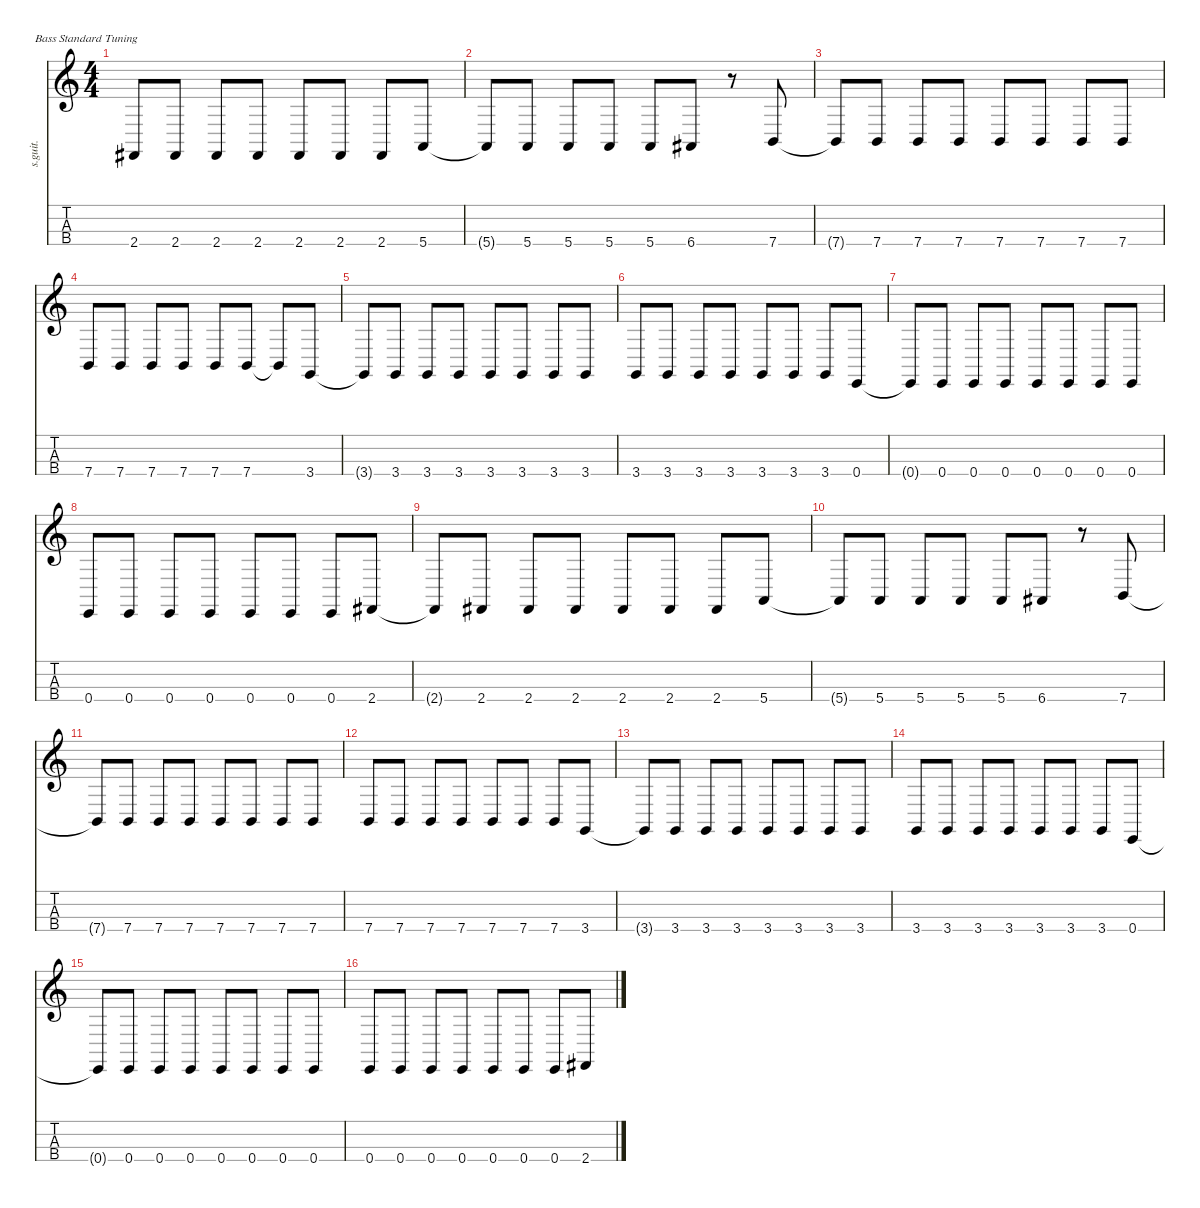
\defaultSystemsLayout 4
\hideDynamics
\bracketExtendMode nobrackets
\track ("David Ellefson (Bass)" "s.guit.") {instrument electricbasspick}
\staff {score tabs}
\tuning (G2 D2 A1 E1)
\ts (4 4)
\tempo (196 hide)
\clef g2
\ks c
2.4{t acc #}.8{lyrics (0 "") lyrics (1 "") lyrics (2 "") lyrics (3 "") lyrics (4 "") dy ff} 2.4{acc #}.8{lyrics (0 "") lyrics (1 "") lyrics (2 "") lyrics (3 "") lyrics (4 "")} 2.4{acc #}.8{lyrics (0 "") lyrics (1 "") lyrics (2 "") lyrics (3 "") lyrics (4 "")} 2.4{acc #}.8{lyrics (0 "") lyrics (1 "") lyrics (2 "") lyrics (3 "") lyrics (4 "")} 2.4{acc #}.8{lyrics (0 "") lyrics (1 "") lyrics (2 "") lyrics (3 "") lyrics (4 "")} 2.4{acc #}.8{lyrics (0 "") lyrics (1 "") lyrics (2 "") lyrics (3 "") lyrics (4 "")} 2.4{acc #}.8{lyrics (0 "") lyrics (1 "") lyrics (2 "") lyrics (3 "") lyrics (4 "")} 5.4.8{lyrics (0 "") lyrics (1 "") lyrics (2 "") lyrics (3 "") lyrics (4 "")} |
5.4{t}.8{lyrics (0 "") lyrics (1 "") lyrics (2 "") lyrics (3 "") lyrics (4 "")} 5.4.8{lyrics (0 "") lyrics (1 "") lyrics (2 "") lyrics (3 "") lyrics (4 "")} 5.4.8{lyrics (0 "") lyrics (1 "") lyrics (2 "") lyrics (3 "") lyrics (4 "")} 5.4.8{lyrics (0 "") lyrics (1 "") lyrics (2 "") lyrics (3 "") lyrics (4 "")} 5.4.8{lyrics (0 "") lyrics (1 "") lyrics (2 "") lyrics (3 "") lyrics (4 "")} 6.4{acc #}.8{lyrics (0 "") lyrics (1 "") lyrics (2 "") lyrics (3 "") lyrics (4 "")} r.8 7.4.8{lyrics (0 "") lyrics (1 "") lyrics (2 "") lyrics (3 "") lyrics (4 "")} |
7.4{t}.8{lyrics (0 "") lyrics (1 "") lyrics (2 "") lyrics (3 "") lyrics (4 "")} 7.4.8{lyrics (0 "") lyrics (1 "") lyrics (2 "") lyrics (3 "") lyrics (4 "")} 7.4.8{lyrics (0 "") lyrics (1 "") lyrics (2 "") lyrics (3 "") lyrics (4 "")} 7.4.8{lyrics (0 "") lyrics (1 "") lyrics (2 "") lyrics (3 "") lyrics (4 "")} 7.4.8{lyrics (0 "") lyrics (1 "") lyrics (2 "") lyrics (3 "") lyrics (4 "")} 7.4.8{lyrics (0 "") lyrics (1 "") lyrics (2 "") lyrics (3 "") lyrics (4 "")} 7.4.8{lyrics (0 "") lyrics (1 "") lyrics (2 "") lyrics (3 "") lyrics (4 "")} 7.4.8{lyrics (0 "") lyrics (1 "") lyrics (2 "") lyrics (3 "") lyrics (4 "")} |
7.4.8{lyrics (0 "") lyrics (1 "") lyrics (2 "") lyrics (3 "") lyrics (4 "")} 7.4.8{lyrics (0 "") lyrics (1 "") lyrics (2 "") lyrics (3 "") lyrics (4 "")} 7.4.8{lyrics (0 "") lyrics (1 "") lyrics (2 "") lyrics (3 "") lyrics (4 "")} 7.4.8{lyrics (0 "") lyrics (1 "") lyrics (2 "") lyrics (3 "") lyrics (4 "")} 7.4.8{lyrics (0 "") lyrics (1 "") lyrics (2 "") lyrics (3 "") lyrics (4 "")} 7.4.8{lyrics (0 "") lyrics (1 "") lyrics (2 "") lyrics (3 "") lyrics (4 "")} 7.4{t}.8{lyrics (0 "") lyrics (1 "") lyrics (2 "") lyrics (3 "") lyrics (4 "")} 3.4.8{lyrics (0 "") lyrics (1 "") lyrics (2 "") lyrics (3 "") lyrics (4 "")} |
3.4{t}.8{lyrics (0 "") lyrics (1 "") lyrics (2 "") lyrics (3 "") lyrics (4 "")} 3.4.8{lyrics (0 "") lyrics (1 "") lyrics (2 "") lyrics (3 "") lyrics (4 "")} 3.4.8{lyrics (0 "") lyrics (1 "") lyrics (2 "") lyrics (3 "") lyrics (4 "")} 3.4.8{lyrics (0 "") lyrics (1 "") lyrics (2 "") lyrics (3 "") lyrics (4 "")} 3.4.8{lyrics (0 "") lyrics (1 "") lyrics (2 "") lyrics (3 "") lyrics (4 "")} 3.4.8{lyrics (0 "") lyrics (1 "") lyrics (2 "") lyrics (3 "") lyrics (4 "")} 3.4.8{lyrics (0 "") lyrics (1 "") lyrics (2 "") lyrics (3 "") lyrics (4 "")} 3.4.8{lyrics (0 "") lyrics (1 "") lyrics (2 "") lyrics (3 "") lyrics (4 "")} |
3.4.8{lyrics (0 "") lyrics (1 "") lyrics (2 "") lyrics (3 "") lyrics (4 "")} 3.4.8{lyrics (0 "") lyrics (1 "") lyrics (2 "") lyrics (3 "") lyrics (4 "")} 3.4.8{lyrics (0 "") lyrics (1 "") lyrics (2 "") lyrics (3 "") lyrics (4 "")} 3.4.8{lyrics (0 "") lyrics (1 "") lyrics (2 "") lyrics (3 "") lyrics (4 "")} 3.4.8{lyrics (0 "") lyrics (1 "") lyrics (2 "") lyrics (3 "") lyrics (4 "")} 3.4.8{lyrics (0 "") lyrics (1 "") lyrics (2 "") lyrics (3 "") lyrics (4 "")} 3.4.8{lyrics (0 "") lyrics (1 "") lyrics (2 "") lyrics (3 "") lyrics (4 "")} 0.4.8{lyrics (0 "") lyrics (1 "") lyrics (2 "") lyrics (3 "") lyrics (4 "")} |
0.4{t}.8{lyrics (0 "") lyrics (1 "") lyrics (2 "") lyrics (3 "") lyrics (4 "")} 0.4.8{lyrics (0 "") lyrics (1 "") lyrics (2 "") lyrics (3 "") lyrics (4 "")} 0.4.8{lyrics (0 "") lyrics (1 "") lyrics (2 "") lyrics (3 "") lyrics (4 "")} 0.4.8{lyrics (0 "") lyrics (1 "") lyrics (2 "") lyrics (3 "") lyrics (4 "")} 0.4.8{lyrics (0 "") lyrics (1 "") lyrics (2 "") lyrics (3 "") lyrics (4 "")} 0.4.8{lyrics (0 "") lyrics (1 "") lyrics (2 "") lyrics (3 "") lyrics (4 "")} 0.4.8{lyrics (0 "") lyrics (1 "") lyrics (2 "") lyrics (3 "") lyrics (4 "")} 0.4.8{lyrics (0 "") lyrics (1 "") lyrics (2 "") lyrics (3 "") lyrics (4 "")} |
0.4.8{lyrics (0 "") lyrics (1 "") lyrics (2 "") lyrics (3 "") lyrics (4 "")} 0.4.8{lyrics (0 "") lyrics (1 "") lyrics (2 "") lyrics (3 "") lyrics (4 "")} 0.4.8{lyrics (0 "") lyrics (1 "") lyrics (2 "") lyrics (3 "") lyrics (4 "")} 0.4.8{lyrics (0 "") lyrics (1 "") lyrics (2 "") lyrics (3 "") lyrics (4 "")} 0.4.8{lyrics (0 "") lyrics (1 "") lyrics (2 "") lyrics (3 "") lyrics (4 "")} 0.4.8{lyrics (0 "") lyrics (1 "") lyrics (2 "") lyrics (3 "") lyrics (4 "")} 0.4.8{lyrics (0 "") lyrics (1 "") lyrics (2 "") lyrics (3 "") lyrics (4 "")} 2.4{acc #}.8{lyrics (0 "") lyrics (1 "") lyrics (2 "") lyrics (3 "") lyrics (4 "")} |
2.4{t acc #}.8{lyrics (0 "") lyrics (1 "") lyrics (2 "") lyrics (3 "") lyrics (4 "")} 2.4{acc #}.8{lyrics (0 "") lyrics (1 "") lyrics (2 "") lyrics (3 "") lyrics (4 "")} 2.4{acc #}.8{lyrics (0 "") lyrics (1 "") lyrics (2 "") lyrics (3 "") lyrics (4 "")} 2.4{acc #}.8{lyrics (0 "") lyrics (1 "") lyrics (2 "") lyrics (3 "") lyrics (4 "")} 2.4{acc #}.8{lyrics (0 "") lyrics (1 "") lyrics (2 "") lyrics (3 "") lyrics (4 "")} 2.4{acc #}.8{lyrics (0 "") lyrics (1 "") lyrics (2 "") lyrics (3 "") lyrics (4 "")} 2.4{acc #}.8{lyrics (0 "") lyrics (1 "") lyrics (2 "") lyrics (3 "") lyrics (4 "")} 5.4.8{lyrics (0 "") lyrics (1 "") lyrics (2 "") lyrics (3 "") lyrics (4 "")} |
5.4{t}.8{lyrics (0 "") lyrics (1 "") lyrics (2 "") lyrics (3 "") lyrics (4 "")} 5.4.8{lyrics (0 "") lyrics (1 "") lyrics (2 "") lyrics (3 "") lyrics (4 "")} 5.4.8{lyrics (0 "") lyrics (1 "") lyrics (2 "") lyrics (3 "") lyrics (4 "")} 5.4.8{lyrics (0 "") lyrics (1 "") lyrics (2 "") lyrics (3 "") lyrics (4 "")} 5.4.8{lyrics (0 "") lyrics (1 "") lyrics (2 "") lyrics (3 "") lyrics (4 "")} 6.4{acc #}.8{lyrics (0 "") lyrics (1 "") lyrics (2 "") lyrics (3 "") lyrics (4 "")} r.8 7.4.8{lyrics (0 "") lyrics (1 "") lyrics (2 "") lyrics (3 "") lyrics (4 "")} |
7.4{t}.8{lyrics (0 "") lyrics (1 "") lyrics (2 "") lyrics (3 "") lyrics (4 "")} 7.4.8{lyrics (0 "") lyrics (1 "") lyrics (2 "") lyrics (3 "") lyrics (4 "")} 7.4.8{lyrics (0 "") lyrics (1 "") lyrics (2 "") lyrics (3 "") lyrics (4 "")} 7.4.8{lyrics (0 "") lyrics (1 "") lyrics (2 "") lyrics (3 "") lyrics (4 "")} 7.4.8{lyrics (0 "") lyrics (1 "") lyrics (2 "") lyrics (3 "") lyrics (4 "")} 7.4.8{lyrics (0 "") lyrics (1 "") lyrics (2 "") lyrics (3 "") lyrics (4 "")} 7.4.8{lyrics (0 "") lyrics (1 "") lyrics (2 "") lyrics (3 "") lyrics (4 "")} 7.4.8{lyrics (0 "") lyrics (1 "") lyrics (2 "") lyrics (3 "") lyrics (4 "")} |
7.4.8{lyrics (0 "") lyrics (1 "") lyrics (2 "") lyrics (3 "") lyrics (4 "")} 7.4.8{lyrics (0 "") lyrics (1 "") lyrics (2 "") lyrics (3 "") lyrics (4 "")} 7.4.8{lyrics (0 "") lyrics (1 "") lyrics (2 "") lyrics (3 "") lyrics (4 "")} 7.4.8{lyrics (0 "") lyrics (1 "") lyrics (2 "") lyrics (3 "") lyrics (4 "")} 7.4.8{lyrics (0 "") lyrics (1 "") lyrics (2 "") lyrics (3 "") lyrics (4 "")} 7.4.8{lyrics (0 "") lyrics (1 "") lyrics (2 "") lyrics (3 "") lyrics (4 "")} 7.4.8{lyrics (0 "") lyrics (1 "") lyrics (2 "") lyrics (3 "") lyrics (4 "")} 3.4.8{lyrics (0 "") lyrics (1 "") lyrics (2 "") lyrics (3 "") lyrics (4 "")} |
3.4{t}.8{lyrics (0 "") lyrics (1 "") lyrics (2 "") lyrics (3 "") lyrics (4 "")} 3.4.8{lyrics (0 "") lyrics (1 "") lyrics (2 "") lyrics (3 "") lyrics (4 "")} 3.4.8{lyrics (0 "") lyrics (1 "") lyrics (2 "") lyrics (3 "") lyrics (4 "")} 3.4.8{lyrics (0 "") lyrics (1 "") lyrics (2 "") lyrics (3 "") lyrics (4 "")} 3.4.8{lyrics (0 "") lyrics (1 "") lyrics (2 "") lyrics (3 "") lyrics (4 "")} 3.4.8{lyrics (0 "") lyrics (1 "") lyrics (2 "") lyrics (3 "") lyrics (4 "")} 3.4.8{lyrics (0 "") lyrics (1 "") lyrics (2 "") lyrics (3 "") lyrics (4 "")} 3.4.8{lyrics (0 "") lyrics (1 "") lyrics (2 "") lyrics (3 "") lyrics (4 "")} |
3.4.8{lyrics (0 "") lyrics (1 "") lyrics (2 "") lyrics (3 "") lyrics (4 "")} 3.4.8{lyrics (0 "") lyrics (1 "") lyrics (2 "") lyrics (3 "") lyrics (4 "")} 3.4.8{lyrics (0 "") lyrics (1 "") lyrics (2 "") lyrics (3 "") lyrics (4 "")} 3.4.8{lyrics (0 "") lyrics (1 "") lyrics (2 "") lyrics (3 "") lyrics (4 "")} 3.4.8{lyrics (0 "") lyrics (1 "") lyrics (2 "") lyrics (3 "") lyrics (4 "")} 3.4.8{lyrics (0 "") lyrics (1 "") lyrics (2 "") lyrics (3 "") lyrics (4 "")} 3.4.8{lyrics (0 "") lyrics (1 "") lyrics (2 "") lyrics (3 "") lyrics (4 "")} 0.4.8{lyrics (0 "") lyrics (1 "") lyrics (2 "") lyrics (3 "") lyrics (4 "")} |
0.4{t}.8{lyrics (0 "") lyrics (1 "") lyrics (2 "") lyrics (3 "") lyrics (4 "")} 0.4.8{lyrics (0 "") lyrics (1 "") lyrics (2 "") lyrics (3 "") lyrics (4 "")} 0.4.8{lyrics (0 "") lyrics (1 "") lyrics (2 "") lyrics (3 "") lyrics (4 "")} 0.4.8{lyrics (0 "") lyrics (1 "") lyrics (2 "") lyrics (3 "") lyrics (4 "")} 0.4.8{lyrics (0 "") lyrics (1 "") lyrics (2 "") lyrics (3 "") lyrics (4 "")} 0.4.8{lyrics (0 "") lyrics (1 "") lyrics (2 "") lyrics (3 "") lyrics (4 "")} 0.4.8{lyrics (0 "") lyrics (1 "") lyrics (2 "") lyrics (3 "") lyrics (4 "")} 0.4.8{lyrics (0 "") lyrics (1 "") lyrics (2 "") lyrics (3 "") lyrics (4 "")} |
0.4.8{lyrics (0 "") lyrics (1 "") lyrics (2 "") lyrics (3 "") lyrics (4 "")} 0.4.8{lyrics (0 "") lyrics (1 "") lyrics (2 "") lyrics (3 "") lyrics (4 "")} 0.4.8{lyrics (0 "") lyrics (1 "") lyrics (2 "") lyrics (3 "") lyrics (4 "")} 0.4.8{lyrics (0 "") lyrics (1 "") lyrics (2 "") lyrics (3 "") lyrics (4 "")} 0.4.8{lyrics (0 "") lyrics (1 "") lyrics (2 "") lyrics (3 "") lyrics (4 "")} 0.4.8{lyrics (0 "") lyrics (1 "") lyrics (2 "") lyrics (3 "") lyrics (4 "")} 0.4.8{lyrics (0 "") lyrics (1 "") lyrics (2 "") lyrics (3 "") lyrics (4 "")} 2.4{acc #}.8{lyrics (0 "") lyrics (1 "") lyrics (2 "") lyrics (3 "") lyrics (4 "")}
